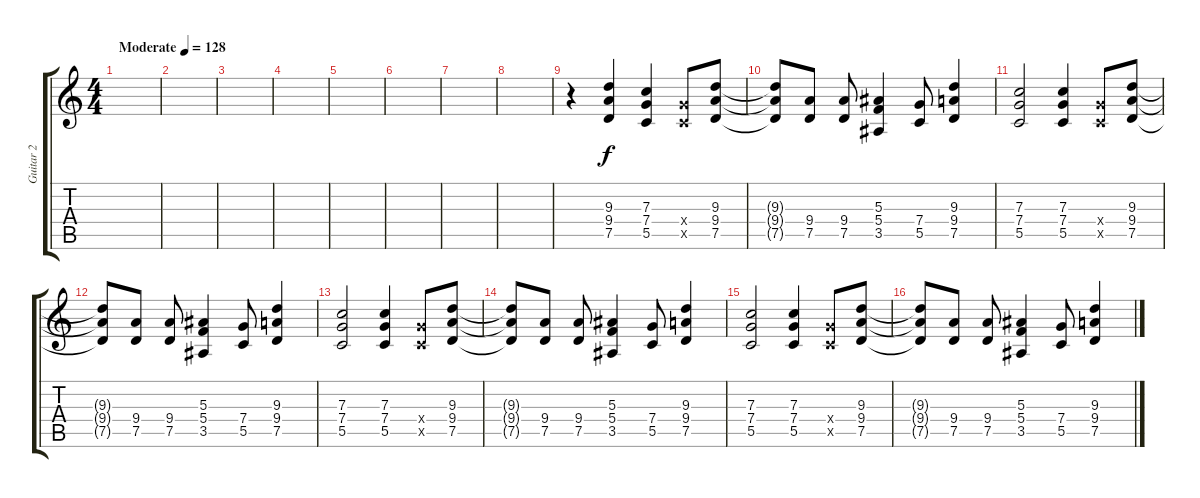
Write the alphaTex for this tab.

\track ("Guitar 2" "Guitar 2") {instrument distortionguitar}
\staff {score tabs}
\tuning (D4 A3 F3 C3 G2 D2) {hide}
\ts (4 4)
\tempo (128 "Moderate")
\clef g2
\ks c
|
|
|
|
|
|
|
|
r.4 (9.3 9.4 7.5).4 (7.3 7.4 5.5).4 (7.4{x} 5.5{x}).8 (9.3 9.4 7.5).8 |
(9.3{t} 9.4{t} 7.5{t}).8 (9.4 7.5).8 (9.4 7.5).8 (5.3 5.4 3.5).4 (7.4 5.5).8 (9.3 9.4 7.5).4 |
(7.3 7.4 5.5).2 (7.3 7.4 5.5).4 (7.4{x} 5.5{x}).8 (9.3 9.4 7.5).8 |
(9.3{t} 9.4{t} 7.5{t}).8 (9.4 7.5).8 (9.4 7.5).8 (5.3 5.4 3.5).4 (7.4 5.5).8 (9.3 9.4 7.5).4 |
(7.3 7.4 5.5).2 (7.3 7.4 5.5).4 (7.4{x} 5.5{x}).8 (9.3 9.4 7.5).8 |
(9.3{t} 9.4{t} 7.5{t}).8 (9.4 7.5).8 (9.4 7.5).8 (5.3 5.4 3.5).4 (7.4 5.5).8 (9.3 9.4 7.5).4 |
(7.3 7.4 5.5).2 (7.3 7.4 5.5).4 (7.4{x} 5.5{x}).8 (9.3 9.4 7.5).8 |
(9.3{t} 9.4{t} 7.5{t}).8 (9.4 7.5).8 (9.4 7.5).8 (5.3 5.4 3.5).4 (7.4 5.5).8 (9.3 9.4 7.5).4
